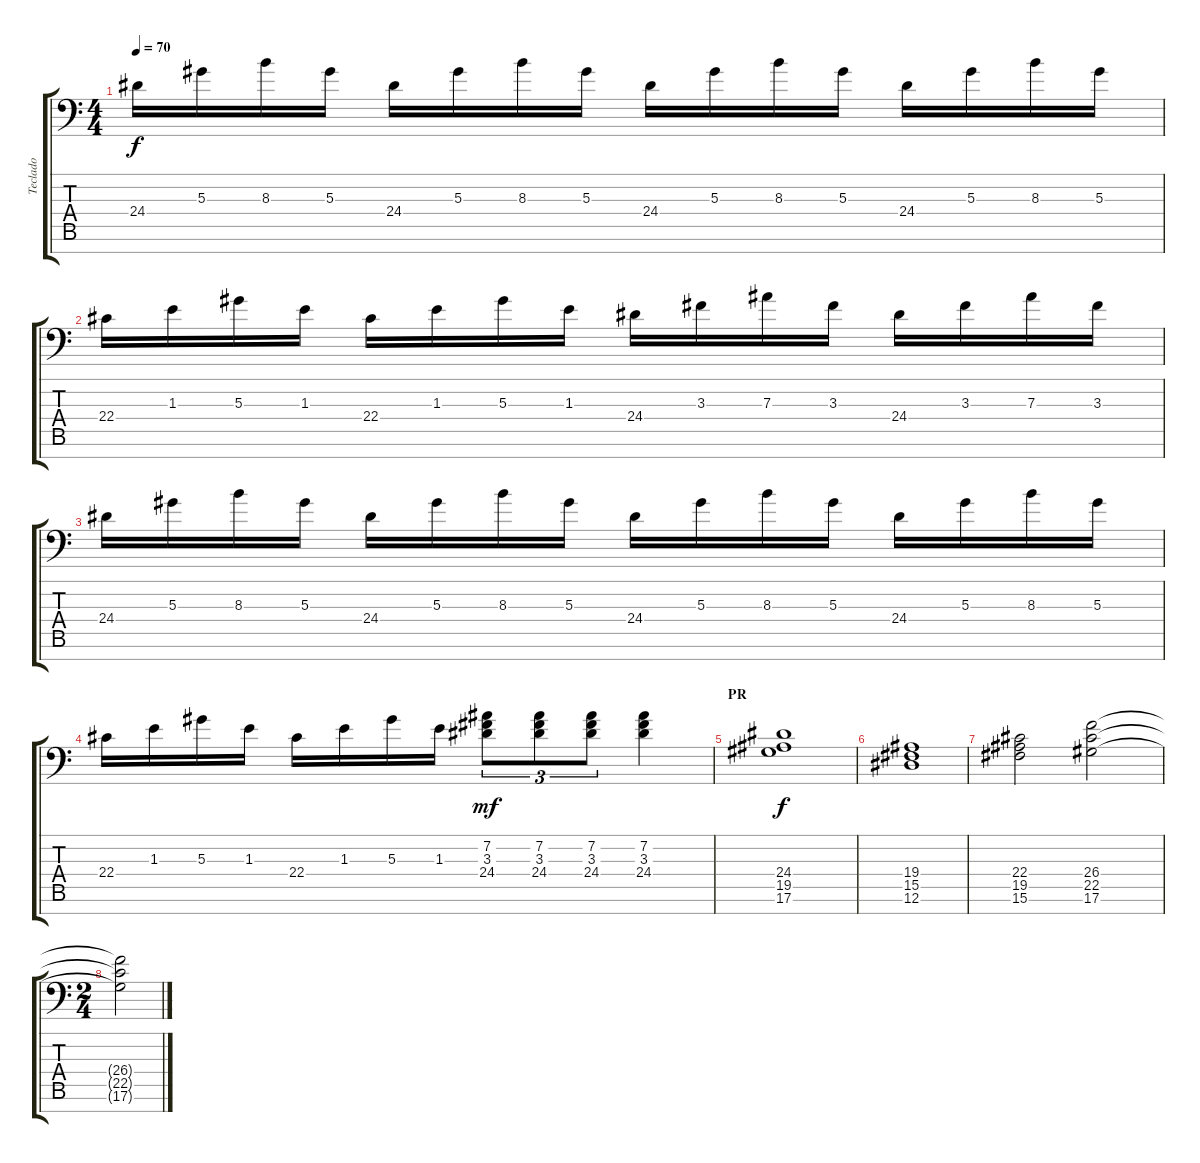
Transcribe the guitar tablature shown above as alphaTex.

\track ("Teclado" "Teclado") {instrument tremolostrings}
\staff {score tabs}
\tuning (Eb4 Eb4 Eb4 Eb2 Eb2 Eb2 Eb1) {hide}
\ts (4 4)
\tempo 70
\clef f4
\ks c
24.4.16{dy f} 5.3.16 8.3.16 5.3.16 24.4.16 5.3.16 8.3.16 5.3.16 24.4.16 5.3.16 8.3.16 5.3.16 24.4.16 5.3.16 8.3.16 5.3.16 |
22.4.16 1.3.16 5.3.16 1.3.16 22.4.16 1.3.16 5.3.16 1.3.16 24.4.16 3.3.16 7.3.16 3.3.16 24.4.16 3.3.16 7.3.16 3.3.16 |
24.4.16 5.3.16 8.3.16 5.3.16 24.4.16 5.3.16 8.3.16 5.3.16 24.4.16 5.3.16 8.3.16 5.3.16 24.4.16 5.3.16 8.3.16 5.3.16 |
22.4.16 1.3.16 5.3.16 1.3.16 22.4.16 1.3.16 5.3.16 1.3.16 (7.2 3.3 24.4).8{tu (3 2) dy mf} (7.2 3.3 24.4).8{tu (3 2)} (7.2 3.3 24.4).8{tu (3 2)} (7.2 3.3 24.4).4 |
\section ("" "PR")
(24.4 19.5 17.6).1{dy f instrument tremolostrings} |
(19.4 15.5 12.6).1 |
(22.4 19.5 15.6).2 (26.4 22.5 17.6).2 |
\ts (2 4)
(26.4{t} 22.5{t} 17.6{t}).2
